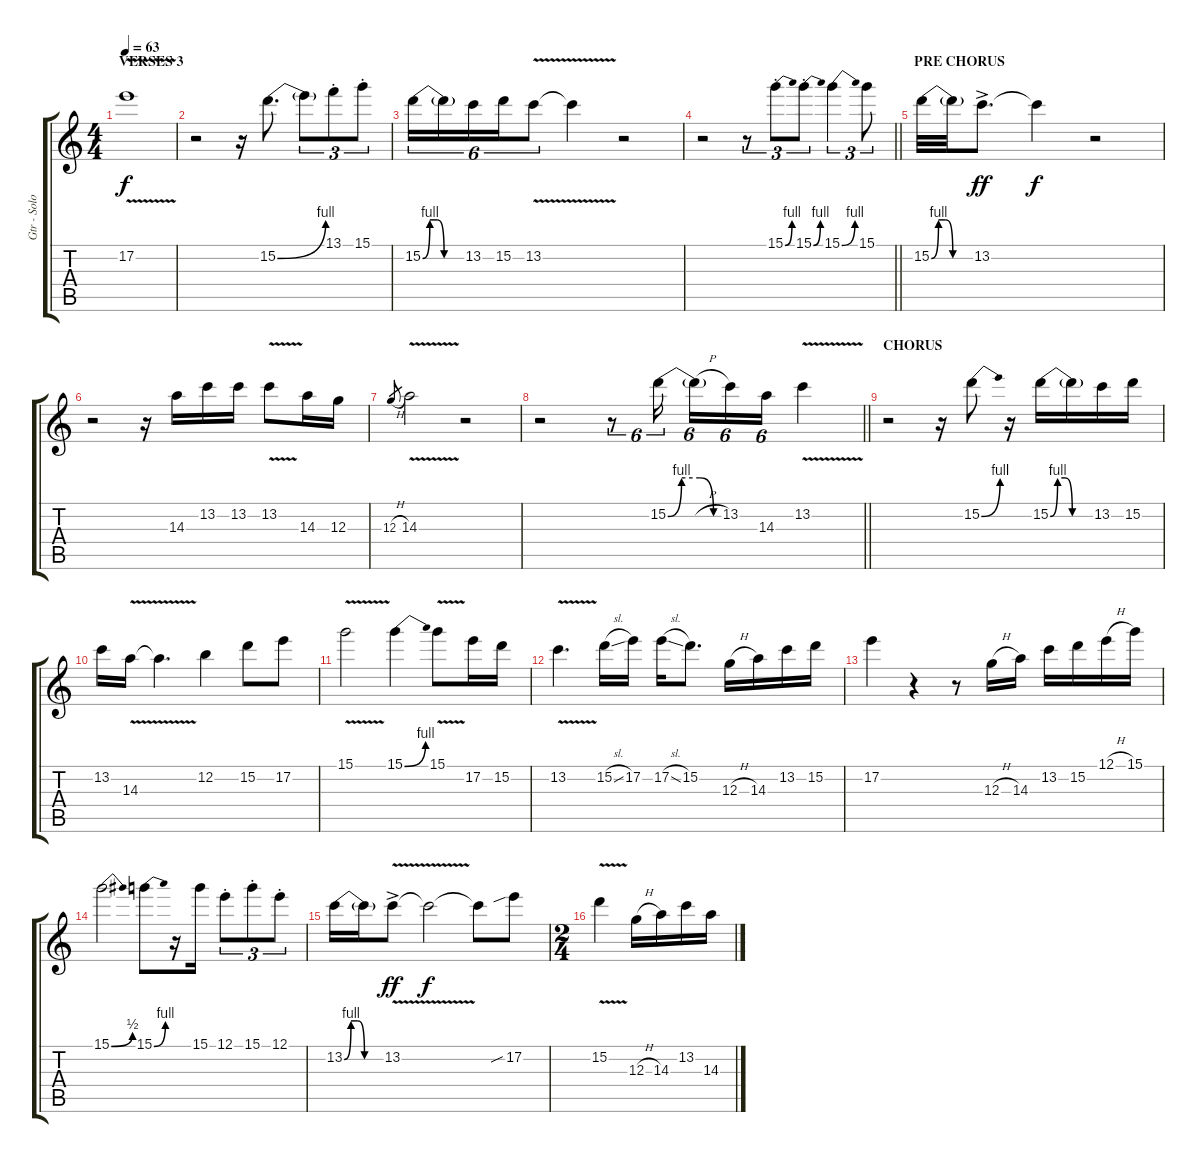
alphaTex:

\track ("Gtr - Solo" "Gtr - Solo") {instrument overdrivenguitar}
\staff {score tabs}
\tuning (E4 B3 G3 D3 A2 E2) {hide}
\ts (4 4)
\section ("" "VERSES 3")
\tempo 63
\clef g2
\ks c
17.2{v}.1{dy f} |
r.2 r.16 15.2{be (bend 0 0 60 4)}.8{d} 15.2{t}.8{tu (3 2)} 13.1{st}.8{tu (3 2)} 15.1{st}.8{tu (3 2)} |
15.2{be (custom 0 0 10 4 20 4 30 0 60 0)}.16{tu (6 4)} 15.2{t}.16{tu (6 4)} 13.2.16{tu (6 4)} 15.2.16{tu (6 4)} 13.2{v}.8{tu (6 4)} 13.2{t}.4 r.2 |
\barLineRight lightlight
r.2 r.8{tu (3 2)} 15.1{be (bend 0 0 60 4) st}.8{tu (3 2)} 15.1{be (bend 0 0 60 4) st}.8{tu (3 2)} 15.1{be (bend 0 0 60 4)}.4{tu (3 2)} 15.1.8{tu (3 2)} |
\section ("" "PRE CHORUS")
15.2{be (custom 0 0 10 4 20 4 30 0 60 0)}.32 15.2{t}.32 13.2{ac}.8{d dy ff} 13.2{t}.4{dy f} r.2 |
r.2 r.16 14.3.16 13.2.16 13.2.16 13.2{v}.8 14.3.16 12.3.16 |
12.3{h}.8{gr} 14.3{v}.2 r.2 |
\barLineRight lightlight
r.2 r.8{tu (6 4)} 15.2{be (custom 0 0 15 4 35 4 50 0 60 0)}.16{tu (6 4)} 15.2{h t}.16{tu (6 4)} 13.2.16{tu (6 4)} 14.3.16{tu (6 4)} 13.2{v}.4 |
\section ("" "CHORUS")
r.2 r.16 15.2{be (bend 0 0 60 4)}.8 r.16 15.2{be (custom 0 0 10 4 20 4 30 0 60 0)}.16 15.2{t}.16 13.2.16 15.2.16 |
13.2.16 14.3{v}.16 14.3{t}.4{d} 12.2.4 15.2.8 17.2.8 |
15.1{v}.2 15.1{be (bend 0 0 60 4)}.4 15.1{v}.8 17.2.16 15.2.16 |
13.2{v}.4{d} 15.2{sl}.16 17.2.16 17.2{sl}.16 15.2.8{d} 12.3{h}.16 14.3.16 13.2.16 15.2.16 |
17.2.4 r.4 r.8 12.3{h}.16 14.3.16 13.2.16 15.2.16 12.1{h}.16 15.1.16 |
15.1{be (bend 0 0 60 2)}.2 15.1{be (bend 0 0 60 4)}.8 r.16 15.1.16 12.1{st}.8{tu (3 2)} 15.1{st}.8{tu (3 2)} 12.1{st}.8{tu (3 2)} |
13.2{be (custom 0 0 10 4 20 4 30 0 60 0)}.16 13.2{t}.16 13.2{v ac}.8{dy ff} 13.2{t}.2{dy f} 13.2{t}.8 17.2{sib}.8 |
\ts (2 4)
15.2{v}.4 12.3{h}.16 14.3.16 13.2.16 14.3.16
